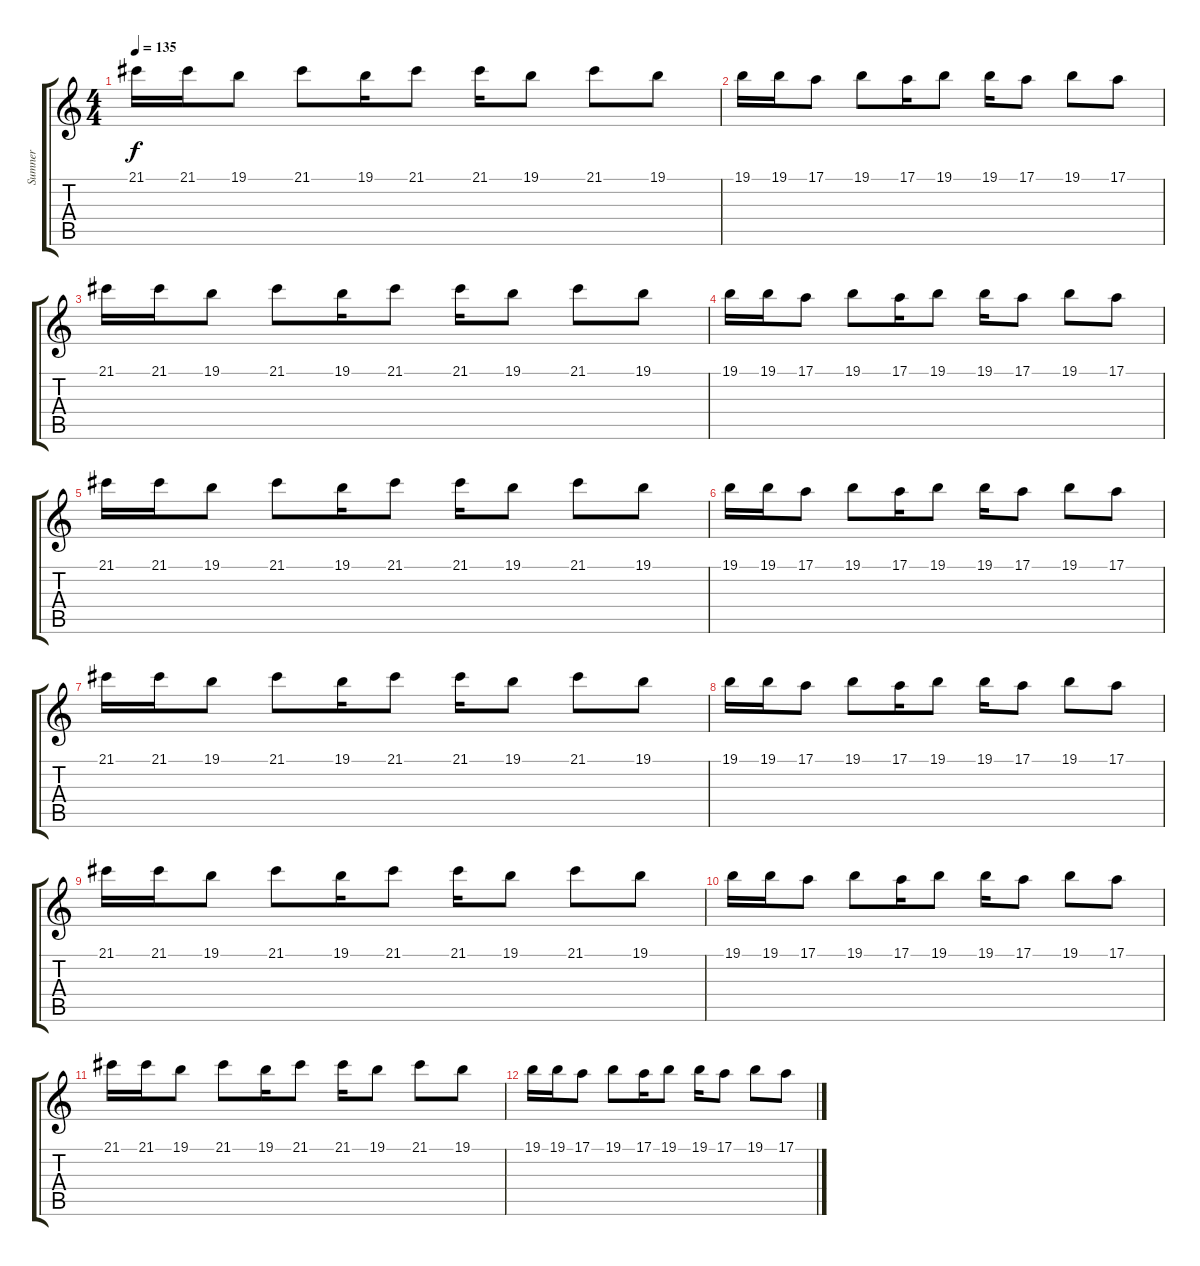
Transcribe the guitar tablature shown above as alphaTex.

\track ("Sumner" "Sumner") {instrument lead8bassandlead}
\staff {score tabs}
\tuning (E4 B3 G3 D3 A2 E2) {hide}
\ts (4 4)
\tempo 135
\clef g2
\ks c
21.1.16{dy f} 21.1.16 19.1.8 21.1.8 19.1.16 21.1.8 21.1.16 19.1.8 21.1.8 19.1.8 |
19.1.16 19.1.16 17.1.8 19.1.8 17.1.16 19.1.8 19.1.16 17.1.8 19.1.8 17.1.8 |
21.1.16 21.1.16 19.1.8 21.1.8 19.1.16 21.1.8 21.1.16 19.1.8 21.1.8 19.1.8 |
19.1.16 19.1.16 17.1.8 19.1.8 17.1.16 19.1.8 19.1.16 17.1.8 19.1.8 17.1.8 |
21.1.16 21.1.16 19.1.8 21.1.8 19.1.16 21.1.8 21.1.16 19.1.8 21.1.8 19.1.8 |
19.1.16 19.1.16 17.1.8 19.1.8 17.1.16 19.1.8 19.1.16 17.1.8 19.1.8 17.1.8 |
21.1.16 21.1.16 19.1.8 21.1.8 19.1.16 21.1.8 21.1.16 19.1.8 21.1.8 19.1.8 |
19.1.16 19.1.16 17.1.8 19.1.8 17.1.16 19.1.8 19.1.16 17.1.8 19.1.8 17.1.8 |
21.1.16 21.1.16 19.1.8 21.1.8 19.1.16 21.1.8 21.1.16 19.1.8 21.1.8 19.1.8 |
19.1.16 19.1.16 17.1.8 19.1.8 17.1.16 19.1.8 19.1.16 17.1.8 19.1.8 17.1.8 |
21.1.16 21.1.16 19.1.8 21.1.8 19.1.16 21.1.8 21.1.16 19.1.8 21.1.8 19.1.8 |
19.1.16 19.1.16 17.1.8 19.1.8 17.1.16 19.1.8 19.1.16 17.1.8 19.1.8 17.1.8
